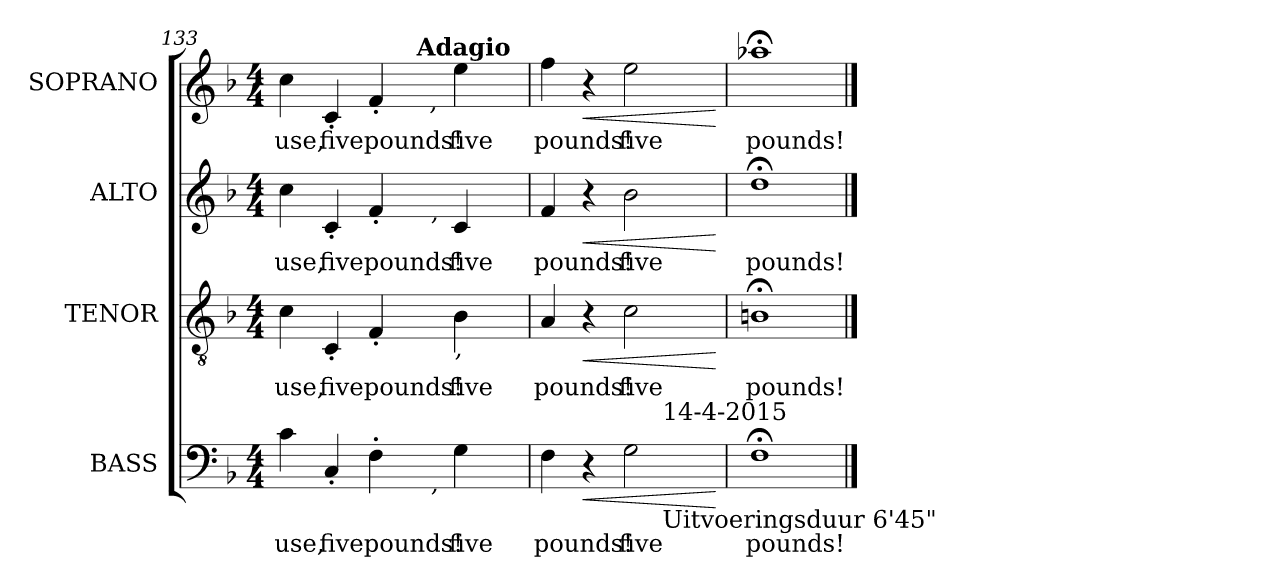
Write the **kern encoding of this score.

**kern	**text	**dynam	**kern	**text	**dynam	**kern	**text	**dynam	**kern	**text	**dynam
*part4	*part4	*part4	*part3	*part3	*part3	*part2	*part2	*part2	*part1	*part1	*part1
*staff4	*staff4	*staff4	*staff3	*staff3	*staff3	*staff2	*staff2	*staff2	*staff1	*staff1	*staff1
*I"BASS	*	*	*I"TENOR	*	*	*I"ALTO	*	*	*I"SOPRANO	*	*
*I'B.	*	*	*I'T.	*	*	*I'A.	*	*	*I'S.	*	*
*clefF4	*	*	*clefGv2	*	*	*clefG2	*	*	*clefG2	*	*
*	*	*	*ITrd7c12	*	*	*	*	*	*	*	*
*k[b-]	*	*	*k[b-]	*	*	*k[b-]	*	*	*k[b-]	*	*
*F:	*	*	*F:	*	*	*F:	*	*	*F:	*	*
*M4/4	*	*	*M4/4	*	*	*M4/4	*	*	*M4/4	*	*
=133	=133	=133	=133	=133	=133	=133	=133	=133	=133	=133	=133
!	!LO:LY:b:color=#000000	!	!	!	!	!	!	!	!	!	!
!	!	!	!	!LO:LY:b:color=#000000	!	!	!	!	!	!	!
!	!	!	!	!	!	!	!LO:LY:b:color=#000000	!	!	!	!
!	!	!	!	!	!	!	!	!	!	!LO:LY:b:color=#000000	!
*^	*	*	*	*	*	*^	*	*	*^	*	*
*	*	*	*	*	*	*	*	*	*	*	*	*^	*	*
4ci\	2ryy	use,	.	4Ci\	use,	.	4cci\	2ryy	use,	.	4cci\	2ryy	2ryy	use,	.
!	!	!LO:LY:b:color=#000000	!	!	!	!	!	!	!	!	!	!	!	!	!
!	!	!	!	!	!LO:LY:b:color=#000000	!	!	!	!	!	!	!	!	!	!
!	!	!	!	!	!	!	!	!	!LO:LY:b:color=#000000	!	!	!	!	!	!
!	!	!	!	!	!	!	!	!	!	!	!	!	!	!LO:LY:b:color=#000000	!
4C'i/	.	five	.	4CC'i/	five	.	4c'i/	.	five	.	4c'i/	.	.	five	.
!	!	!LO:LY:b:color=#000000	!	!	!	!	!	!	!	!	!	!	!	!	!
!	!	!	!	!	!LO:LY:b:color=#000000	!	!	!	!	!	!	!	!	!	!
!	!	!	!	!	!	!	!	!	!LO:LY:b:color=#000000	!	!	!	!	!	!
!	!	!	!	!	!	!	!	!	!	!	!	!	!	!LO:LY:b:color=#000000	!
4F'i\	8ryy	pounds!	.	4FF'i/	pounds!	.	4f'i/	8ryy	pounds!	.	4f'i/	8ryy	8ryy	pounds!	.
.	32ryy	.	.	.	.	.	.	32ryy	.	.	.	64ryy	32ryy	.	.
.	.	.	.	.	.	.	.	.	.	.	.	128ryy	.	.	.
.	.	.	.	.	.	.	.	.	.	.	.	512.ryy	.	.	.
*	*	*	*	*	*	*	*	*	*	*	*MM60	*	*	*	*
!	!	!	!	!	!	!	!	!	!	!	!	!LO:TX:a:B:t=Adagio	!	!	!
.	.	.	.	.	.	.	.	.	.	.	.	4ryy	.	.	.
.	128.ryy	.	.	.	.	.	.	128.ryy	.	.	.	.	128ryy	.	.
.	.	.	.	.	.	.	.	.	.	.	.	.	512.ryy	.	.
!	!	!	!	!	!	!	!	!	!	!	!	!	!LO:TX:b:i:t=’	!	!
.	.	.	.	.	.	.	.	.	.	.	.	.	4ryy	.	.
!	!	!	!	!	!	!	!	!LO:TX:b:i:t=’	!	!	!	!	!	!	!
!	!LO:TX:b:i:t=’	!	!	!	!	!	!	!	!	!	!	!	!	!	!
.	4ryy	.	.	.	.	.	.	4ryy	.	.	.	.	.	.	.
!	!	!LO:LY:b:color=#000000	!	!	!	!	!	!	!	!	!	!	!	!	!
!	!	!	!	!	!LO:LY:b:color=#000000	!	!	!	!	!	!	!	!	!	!
!	!	!	!	!	!	!	!	!	!LO:LY:b:color=#000000	!	!	!	!	!	!
!	!	!	!	!LO:TX:b:i:t=’	!	!	!	!	!	!	!	!	!	!	!
!	!	!	!	!	!	!	!	!	!	!	!	!	!	!LO:LY:b:color=#000000	!
4Gi\	.	five	.	4BB-i\	five	.	4ci/	.	five	.	4eei\	.	.	five	.
.	.	.	.	.	.	.	.	.	.	.	.	16ryy	.	.	.
.	.	.	.	.	.	.	.	.	.	.	.	.	16ryy	.	.
.	16ryy	.	.	.	.	.	.	16ryy	.	.	.	.	.	.	.
.	.	.	.	.	.	.	.	.	.	.	.	32ryy	.	.	.
.	.	.	.	.	.	.	.	.	.	.	.	.	64ryy	.	.
.	64ryy	.	.	.	.	.	.	64ryy	.	.	.	.	.	.	.
.	.	.	.	.	.	.	.	.	.	.	.	256ryy	256ryy	.	.
.	256ryy	.	.	.	.	.	.	256ryy	.	.	.	.	.	.	.
.	.	.	.	.	.	.	.	.	.	.	.	1024ryy	1024ryy	.	.
*	*	*	*	*	*	*	*v	*v	*	*	*	*	*	*	*
*	*	*	*	*	*	*	*	*	*	*v	*v	*v	*	*
=134	=134	=134	=134	=134	=134	=134	=134	=134	=134	=134	=134	=134
*	*	*	*	*	*	*	*^	*	*	*^	*	*
*	*	*	*	*	*	*	*	*	*	*	*	*^	*	*
!	!	!LO:LY:b:color=#000000	!	!	!	!	!	!	!	!	!	!	!	!	!
*	*	*	*	*	*	*	*v	*v	*	*	*	*	*	*	*
*	*	*	*	*	*	*	*	*	*	*v	*v	*v	*	*
*	*	*	*	*	*	*	*^	*	*	*^	*	*
*	*	*	*	*	*	*	*	*	*	*	*	*^	*	*
!	!	!	!	!	!LO:LY:b:color=#000000	!	!	!	!	!	!	!	!	!	!
*	*	*	*	*	*	*	*v	*v	*	*	*	*	*	*	*
*	*	*	*	*	*	*	*	*	*	*v	*v	*v	*	*
*	*	*	*	*	*	*	*^	*	*	*^	*	*
*	*	*	*	*	*	*	*	*	*	*	*	*^	*	*
!	!	!	!	!	!	!	!	!	!LO:LY:b:color=#000000	!	!	!	!	!	!
*	*	*	*	*	*	*	*v	*v	*	*	*	*	*	*	*
*	*	*	*	*	*	*	*	*	*	*v	*v	*v	*	*
*	*	*	*	*	*	*	*^	*	*	*^	*	*
*	*	*	*	*	*	*	*	*	*	*	*	*^	*	*
!	!	!	!	!	!	!	!	!	!	!	!	!	!	!LO:LY:b:color=#000000	!
*	*	*	*	*	*	*	*v	*v	*	*	*	*	*	*	*
*	*	*	*	*	*	*	*	*	*	*v	*v	*v	*	*
4Fi\	2ryy	pounds!	.	4AAi/	pounds!	.	4fi/	pounds!	.	4ffi\	pounds!	.
!	!	!	!LO:HP:b	!	!	!LO:HP:b	!	!	!LO:HP:b	!	!	!LO:HP:b
4r	.	.	<	4r	.	<	4r	.	<	4r	.	<
!	!	!LO:LY:b:color=#000000	!	!	!	!	!	!	!	!	!	!
!	!	!	!	!	!LO:LY:b:color=#000000	!	!	!	!	!	!	!
!	!	!	!	!	!	!	!	!LO:LY:b:color=#000000	!	!	!	!
!	!	!	!	!	!	!	!	!	!	!	!LO:LY:b:color=#000000	!
2Gi\	8ryy	five	.	2Ci\	five	.	2b-i\	five	.	2eei\	five	.
.	32ryy	.	.	.	.	.	.	.	.	.	.	.
!	!LO:TX:b:t=Uitvoeringsduur 6'45"	!	!	!	!	!	!	!	!	!	!	!
!	!LO:TX:t=14-4-2015	!	!	!	!	!	!	!	!	!	!	!
.	4ryy	.	.	.	.	.	.	.	.	.	.	.
.	16.ryy	.	.	.	.	.	.	.	.	.	.	.
.	.	.	[	.	.	[	.	.	[	.	.	[
*v	*v	*	*	*	*	*	*	*	*	*	*	*
=135	=135	=135	=135	=135	=135	=135	=135	=135	=135	=135	=135
*^	*	*	*	*	*	*	*	*	*	*	*
!	!	!LO:LY:b:color=#000000	!	!	!	!	!	!	!	!	!	!
*v	*v	*	*	*	*	*	*	*	*	*	*	*
*^	*	*	*	*	*	*	*	*	*	*	*
!	!	!	!	!	!LO:LY:b:color=#000000	!	!	!	!	!	!	!
*v	*v	*	*	*	*	*	*	*	*	*	*	*
*^	*	*	*	*	*	*	*	*	*	*	*
!	!	!	!	!	!	!	!	!LO:LY:b:color=#000000	!	!	!	!
*v	*v	*	*	*	*	*	*	*	*	*	*	*
*^	*	*	*	*	*	*	*	*	*	*	*
!	!	!	!	!	!	!	!	!	!	!	!LO:LY:b:color=#000000	!
*v	*v	*	*	*	*	*	*	*	*	*	*	*
1F;i	pounds!	.	1BBn;i	pounds!	.	1dd;i	pounds!	.	1aa-X;i	pounds!	.
==	==	==	==	==	==	==	==	==	==	==	==
*-	*-	*-	*-	*-	*-	*-	*-	*-	*-	*-	*-
